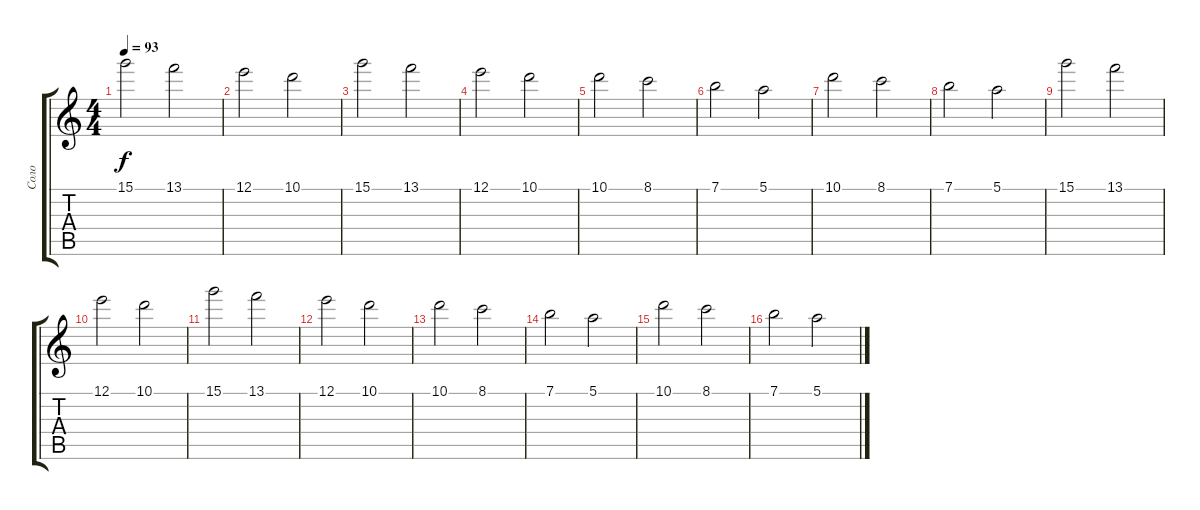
\track ("Соло" "Соло") {instrument electricbasspick}
\staff {score tabs}
\tuning (E4 B3 G3 D3 A2 E2) {hide}
\ts (4 4)
\tempo 93
\clef g2
\ks c
15.1.2{dy f} 13.1.2 |
12.1.2 10.1.2 |
15.1.2 13.1.2 |
12.1.2 10.1.2 |
10.1.2 8.1.2 |
7.1.2 5.1.2 |
10.1.2 8.1.2 |
7.1.2 5.1.2 |
15.1.2 13.1.2 |
12.1.2 10.1.2 |
15.1.2 13.1.2 |
12.1.2 10.1.2 |
10.1.2 8.1.2 |
7.1.2 5.1.2 |
10.1.2 8.1.2 |
7.1.2 5.1.2
